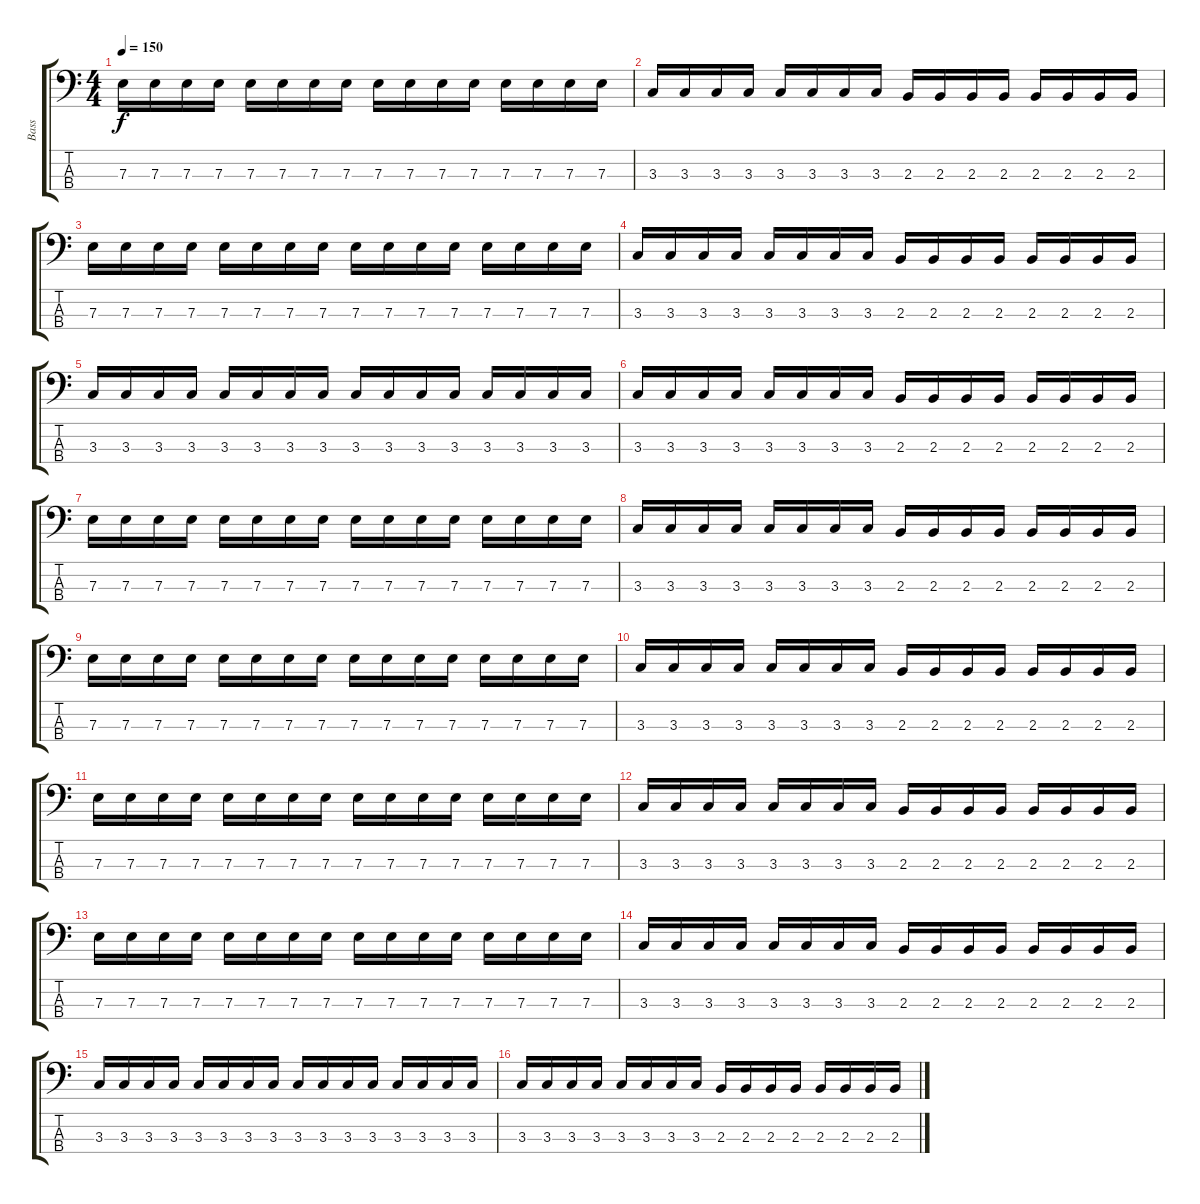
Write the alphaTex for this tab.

\track ("Bass" "Bass") {instrument electricbasspick}
\staff {score tabs}
\tuning (G2 D2 A1 E1) {hide}
\ts (4 4)
\tempo 150
\clef f4
\ks c
7.3.16{dy f} 7.3.16 7.3.16 7.3.16 7.3.16 7.3.16 7.3.16 7.3.16 7.3.16 7.3.16 7.3.16 7.3.16 7.3.16 7.3.16 7.3.16 7.3.16 |
3.3.16 3.3.16 3.3.16 3.3.16 3.3.16 3.3.16 3.3.16 3.3.16 2.3.16 2.3.16 2.3.16 2.3.16 2.3.16 2.3.16 2.3.16 2.3.16 |
7.3.16 7.3.16 7.3.16 7.3.16 7.3.16 7.3.16 7.3.16 7.3.16 7.3.16 7.3.16 7.3.16 7.3.16 7.3.16 7.3.16 7.3.16 7.3.16 |
3.3.16 3.3.16 3.3.16 3.3.16 3.3.16 3.3.16 3.3.16 3.3.16 2.3.16 2.3.16 2.3.16 2.3.16 2.3.16 2.3.16 2.3.16 2.3.16 |
3.3.16 3.3.16 3.3.16 3.3.16 3.3.16 3.3.16 3.3.16 3.3.16 3.3.16 3.3.16 3.3.16 3.3.16 3.3.16 3.3.16 3.3.16 3.3.16 |
3.3.16 3.3.16 3.3.16 3.3.16 3.3.16 3.3.16 3.3.16 3.3.16 2.3.16 2.3.16 2.3.16 2.3.16 2.3.16 2.3.16 2.3.16 2.3.16 |
7.3.16 7.3.16 7.3.16 7.3.16 7.3.16 7.3.16 7.3.16 7.3.16 7.3.16 7.3.16 7.3.16 7.3.16 7.3.16 7.3.16 7.3.16 7.3.16 |
3.3.16 3.3.16 3.3.16 3.3.16 3.3.16 3.3.16 3.3.16 3.3.16 2.3.16 2.3.16 2.3.16 2.3.16 2.3.16 2.3.16 2.3.16 2.3.16 |
7.3.16 7.3.16 7.3.16 7.3.16 7.3.16 7.3.16 7.3.16 7.3.16 7.3.16 7.3.16 7.3.16 7.3.16 7.3.16 7.3.16 7.3.16 7.3.16 |
3.3.16 3.3.16 3.3.16 3.3.16 3.3.16 3.3.16 3.3.16 3.3.16 2.3.16 2.3.16 2.3.16 2.3.16 2.3.16 2.3.16 2.3.16 2.3.16 |
7.3.16 7.3.16 7.3.16 7.3.16 7.3.16 7.3.16 7.3.16 7.3.16 7.3.16 7.3.16 7.3.16 7.3.16 7.3.16 7.3.16 7.3.16 7.3.16 |
3.3.16 3.3.16 3.3.16 3.3.16 3.3.16 3.3.16 3.3.16 3.3.16 2.3.16 2.3.16 2.3.16 2.3.16 2.3.16 2.3.16 2.3.16 2.3.16 |
7.3.16 7.3.16 7.3.16 7.3.16 7.3.16 7.3.16 7.3.16 7.3.16 7.3.16 7.3.16 7.3.16 7.3.16 7.3.16 7.3.16 7.3.16 7.3.16 |
3.3.16 3.3.16 3.3.16 3.3.16 3.3.16 3.3.16 3.3.16 3.3.16 2.3.16 2.3.16 2.3.16 2.3.16 2.3.16 2.3.16 2.3.16 2.3.16 |
3.3.16 3.3.16 3.3.16 3.3.16 3.3.16 3.3.16 3.3.16 3.3.16 3.3.16 3.3.16 3.3.16 3.3.16 3.3.16 3.3.16 3.3.16 3.3.16 |
3.3.16 3.3.16 3.3.16 3.3.16 3.3.16 3.3.16 3.3.16 3.3.16 2.3.16 2.3.16 2.3.16 2.3.16 2.3.16 2.3.16 2.3.16 2.3.16
